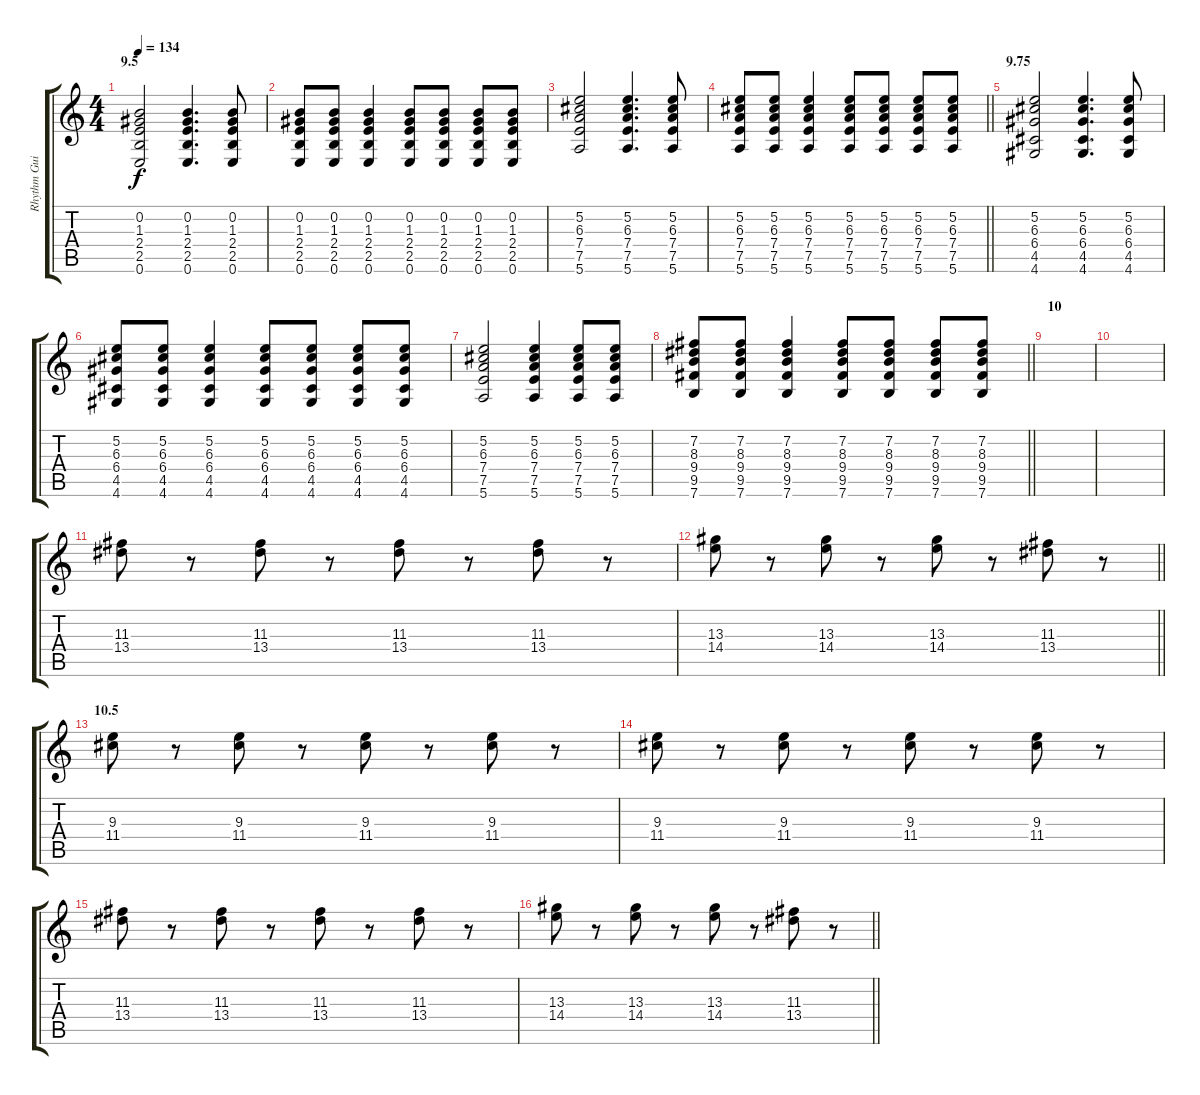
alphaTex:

\track ("Rhythm Guitar" "Rhythm Gui") {instrument acousticguitarsteel}
\staff {score tabs}
\tuning (E4 B3 G3 D3 A2 E2) {hide}
\ts (4 4)
\section ("" "9.5")
\tempo 134
\clef g2
\ks c
(0.2 1.3 2.4 2.5 0.6).2{dy f} (0.2 1.3 2.4 2.5 0.6).4{d} (0.2 1.3 2.4 2.5 0.6).8 |
(0.2 1.3 2.4 2.5 0.6).8 (0.2 1.3 2.4 2.5 0.6).8 (0.2 1.3 2.4 2.5 0.6).4 (0.2 1.3 2.4 2.5 0.6).8 (0.2 1.3 2.4 2.5 0.6).8 (0.2 1.3 2.4 2.5 0.6).8 (0.2 1.3 2.4 2.5 0.6).8 |
(5.2 6.3 7.4 7.5 5.6).2 (5.2 6.3 7.4 7.5 5.6).4{d} (5.2 6.3 7.4 7.5 5.6).8 |
\barLineRight lightlight
(5.2 6.3 7.4 7.5 5.6).8 (5.2 6.3 7.4 7.5 5.6).8 (5.2 6.3 7.4 7.5 5.6).4 (5.2 6.3 7.4 7.5 5.6).8 (5.2 6.3 7.4 7.5 5.6).8 (5.2 6.3 7.4 7.5 5.6).8 (5.2 6.3 7.4 7.5 5.6).8 |
\section ("" "9.75")
(5.2 6.3 6.4 4.5 4.6).2 (5.2 6.3 6.4 4.5 4.6).4{d} (5.2 6.3 6.4 4.5 4.6).8 |
(5.2 6.3 6.4 4.5 4.6).8 (5.2 6.3 6.4 4.5 4.6).8 (5.2 6.3 6.4 4.5 4.6).4 (5.2 6.3 6.4 4.5 4.6).8 (5.2 6.3 6.4 4.5 4.6).8 (5.2 6.3 6.4 4.5 4.6).8 (5.2 6.3 6.4 4.5 4.6).8 |
(5.2 6.3 7.4 7.5 5.6).2 (5.2 6.3 7.4 7.5 5.6).4 (5.2 6.3 7.4 7.5 5.6).8 (5.2 6.3 7.4 7.5 5.6).8 |
\barLineRight lightlight
(7.2 8.3 9.4 9.5 7.6).8 (7.2 8.3 9.4 9.5 7.6).8 (7.2 8.3 9.4 9.5 7.6).4 (7.2 8.3 9.4 9.5 7.6).8 (7.2 8.3 9.4 9.5 7.6).8 (7.2 8.3 9.4 9.5 7.6).8 (7.2 8.3 9.4 9.5 7.6).8 |
\section ("" "10")
|
|
(11.3 13.4).8 r.8 (11.3 13.4).8 r.8 (11.3 13.4).8 r.8 (11.3 13.4).8 r.8 |
\barLineRight lightlight
(13.3 14.4).8 r.8 (13.3 14.4).8 r.8 (13.3 14.4).8 r.8 (11.3 13.4).8 r.8 |
\section ("" "10.5")
(9.3 11.4).8 r.8 (9.3 11.4).8 r.8 (9.3 11.4).8 r.8 (9.3 11.4).8 r.8 |
(9.3 11.4).8 r.8 (9.3 11.4).8 r.8 (9.3 11.4).8 r.8 (9.3 11.4).8 r.8 |
(11.3 13.4).8 r.8 (11.3 13.4).8 r.8 (11.3 13.4).8 r.8 (11.3 13.4).8 r.8 |
\barLineRight lightlight
(13.3 14.4).8 r.8 (13.3 14.4).8 r.8 (13.3 14.4).8 r.8 (11.3 13.4).8 r.8
